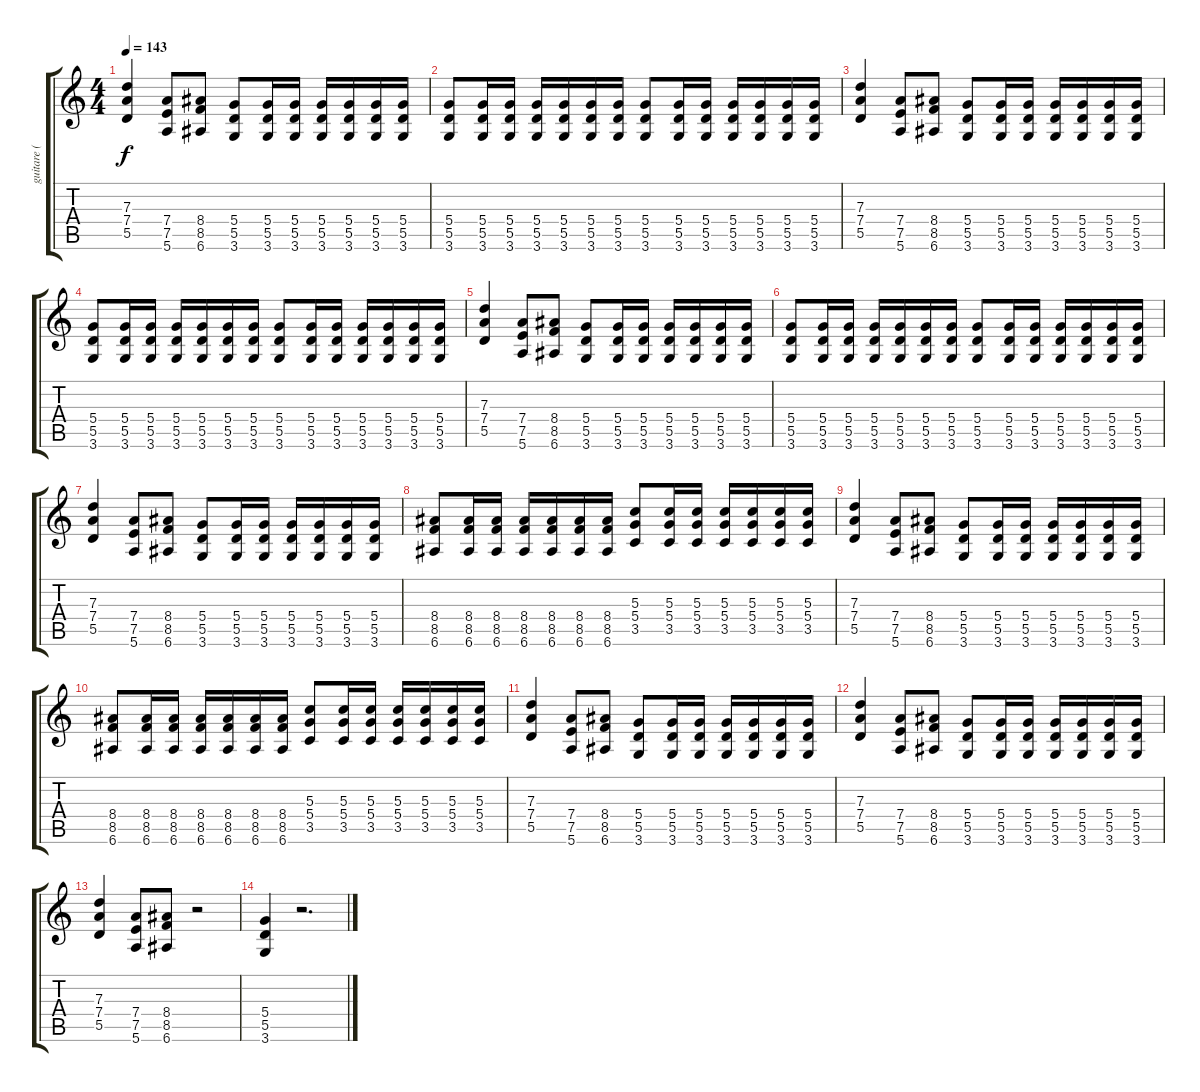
\track ("guitare ( Brian ) " "guitare ( ") {instrument distortionguitar}
\staff {score tabs}
\tuning (E4 B3 G3 D3 A2 E2) {hide}
\ts (4 4)
\tempo 143
\clef g2
\ks c
(7.3 7.4 5.5).4{dy f} (7.4 7.5 5.6).8 (8.4 8.5 6.6).8 (5.4 5.5 3.6).8 (5.4 5.5 3.6).16 (5.4 5.5 3.6).16 (5.4 5.5 3.6).16 (5.4 5.5 3.6).16 (5.4 5.5 3.6).16 (5.4 5.5 3.6).16 |
(5.4 5.5 3.6).8 (5.4 5.5 3.6).16 (5.4 5.5 3.6).16 (5.4 5.5 3.6).16 (5.4 5.5 3.6).16 (5.4 5.5 3.6).16 (5.4 5.5 3.6).16 (5.4 5.5 3.6).8 (5.4 5.5 3.6).16 (5.4 5.5 3.6).16 (5.4 5.5 3.6).16 (5.4 5.5 3.6).16 (5.4 5.5 3.6).16 (5.4 5.5 3.6).16 |
(7.3 7.4 5.5).4 (7.4 7.5 5.6).8 (8.4 8.5 6.6).8 (5.4 5.5 3.6).8 (5.4 5.5 3.6).16 (5.4 5.5 3.6).16 (5.4 5.5 3.6).16 (5.4 5.5 3.6).16 (5.4 5.5 3.6).16 (5.4 5.5 3.6).16 |
(5.4 5.5 3.6).8 (5.4 5.5 3.6).16 (5.4 5.5 3.6).16 (5.4 5.5 3.6).16 (5.4 5.5 3.6).16 (5.4 5.5 3.6).16 (5.4 5.5 3.6).16 (5.4 5.5 3.6).8 (5.4 5.5 3.6).16 (5.4 5.5 3.6).16 (5.4 5.5 3.6).16 (5.4 5.5 3.6).16 (5.4 5.5 3.6).16 (5.4 5.5 3.6).16 |
(7.3 7.4 5.5).4 (7.4 7.5 5.6).8 (8.4 8.5 6.6).8 (5.4 5.5 3.6).8 (5.4 5.5 3.6).16 (5.4 5.5 3.6).16 (5.4 5.5 3.6).16 (5.4 5.5 3.6).16 (5.4 5.5 3.6).16 (5.4 5.5 3.6).16 |
(5.4 5.5 3.6).8 (5.4 5.5 3.6).16 (5.4 5.5 3.6).16 (5.4 5.5 3.6).16 (5.4 5.5 3.6).16 (5.4 5.5 3.6).16 (5.4 5.5 3.6).16 (5.4 5.5 3.6).8 (5.4 5.5 3.6).16 (5.4 5.5 3.6).16 (5.4 5.5 3.6).16 (5.4 5.5 3.6).16 (5.4 5.5 3.6).16 (5.4 5.5 3.6).16 |
(7.3 7.4 5.5).4 (7.4 7.5 5.6).8 (8.4 8.5 6.6).8 (5.4 5.5 3.6).8 (5.4 5.5 3.6).16 (5.4 5.5 3.6).16 (5.4 5.5 3.6).16 (5.4 5.5 3.6).16 (5.4 5.5 3.6).16 (5.4 5.5 3.6).16 |
(8.4 8.5 6.6).8 (8.4 8.5 6.6).16 (8.4 8.5 6.6).16 (8.4 8.5 6.6).16 (8.4 8.5 6.6).16 (8.4 8.5 6.6).16 (8.4 8.5 6.6).16 (5.3 5.4 3.5).8 (5.3 5.4 3.5).16 (5.3 5.4 3.5).16 (5.3 5.4 3.5).16 (5.3 5.4 3.5).16 (5.3 5.4 3.5).16 (5.3 5.4 3.5).16 |
(7.3 7.4 5.5).4 (7.4 7.5 5.6).8 (8.4 8.5 6.6).8 (5.4 5.5 3.6).8 (5.4 5.5 3.6).16 (5.4 5.5 3.6).16 (5.4 5.5 3.6).16 (5.4 5.5 3.6).16 (5.4 5.5 3.6).16 (5.4 5.5 3.6).16 |
(8.4 8.5 6.6).8 (8.4 8.5 6.6).16 (8.4 8.5 6.6).16 (8.4 8.5 6.6).16 (8.4 8.5 6.6).16 (8.4 8.5 6.6).16 (8.4 8.5 6.6).16 (5.3 5.4 3.5).8 (5.3 5.4 3.5).16 (5.3 5.4 3.5).16 (5.3 5.4 3.5).16 (5.3 5.4 3.5).16 (5.3 5.4 3.5).16 (5.3 5.4 3.5).16 |
(7.3 7.4 5.5).4 (7.4 7.5 5.6).8 (8.4 8.5 6.6).8 (5.4 5.5 3.6).8 (5.4 5.5 3.6).16 (5.4 5.5 3.6).16 (5.4 5.5 3.6).16 (5.4 5.5 3.6).16 (5.4 5.5 3.6).16 (5.4 5.5 3.6).16 |
(7.3 7.4 5.5).4 (7.4 7.5 5.6).8 (8.4 8.5 6.6).8 (5.4 5.5 3.6).8 (5.4 5.5 3.6).16 (5.4 5.5 3.6).16 (5.4 5.5 3.6).16 (5.4 5.5 3.6).16 (5.4 5.5 3.6).16 (5.4 5.5 3.6).16 |
(7.3 7.4 5.5).4 (7.4 7.5 5.6).8 (8.4 8.5 6.6).8 r.2 |
(5.4 5.5 3.6).4 r.2{d}
